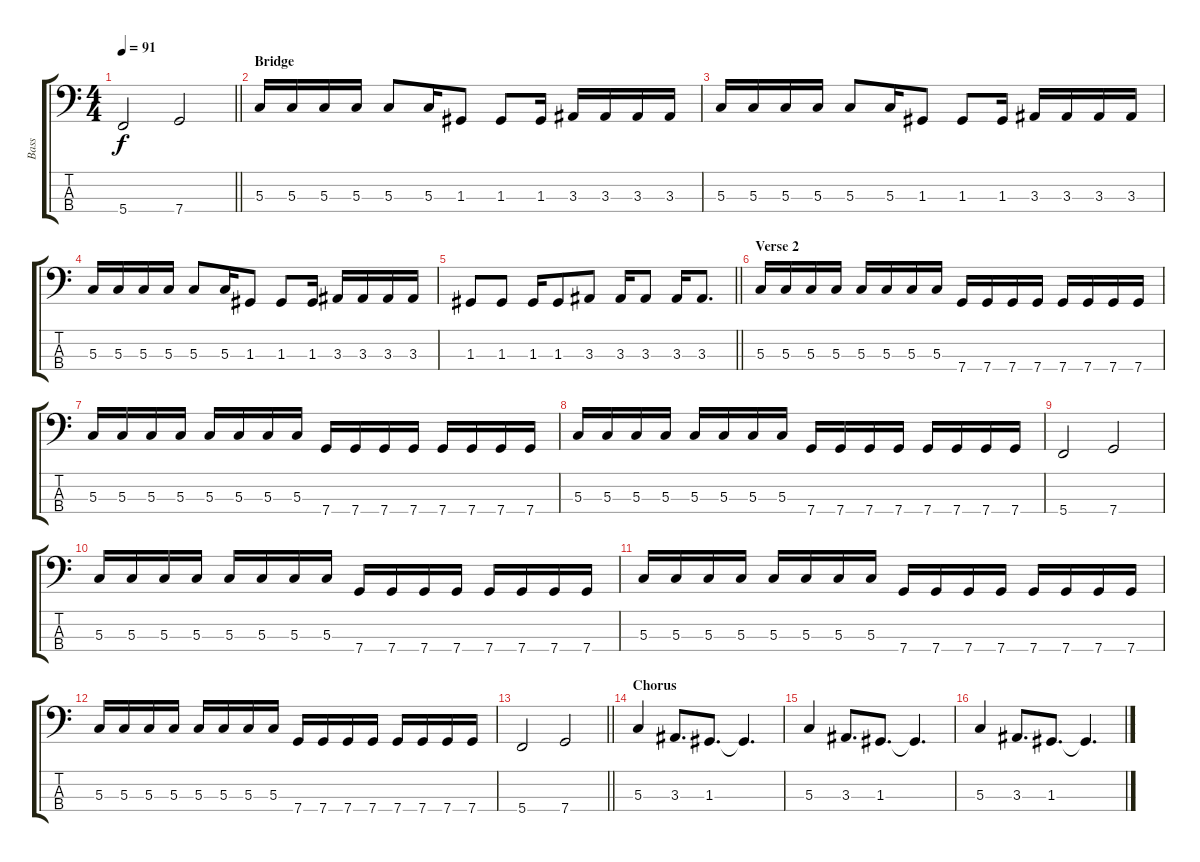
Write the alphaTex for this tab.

\track ("Bass" "Bass") {instrument electricbasspick}
\staff {score tabs}
\tuning (F2 C2 G1 C1) {hide}
\ts (4 4)
\tempo 91
\clef f4
\barLineRight lightlight
\ks c
5.4.2{dy f} 7.4.2 |
\section ("" "Bridge")
5.3.16 5.3.16 5.3.16 5.3.16 5.3.8 5.3.16 1.3.8 1.3.8 1.3.16 3.3.16 3.3.16 3.3.16 3.3.16 |
5.3.16 5.3.16 5.3.16 5.3.16 5.3.8 5.3.16 1.3.8 1.3.8 1.3.16 3.3.16 3.3.16 3.3.16 3.3.16 |
5.3.16 5.3.16 5.3.16 5.3.16 5.3.8 5.3.16 1.3.8 1.3.8 1.3.16 3.3.16 3.3.16 3.3.16 3.3.16 |
\barLineRight lightlight
1.3.8 1.3.8 1.3.16 1.3.8 3.3.8 3.3.16 3.3.8 3.3.16 3.3.8{d} |
\section ("" "Verse 2")
5.3.16 5.3.16 5.3.16 5.3.16 5.3.16 5.3.16 5.3.16 5.3.16 7.4.16 7.4.16 7.4.16 7.4.16 7.4.16 7.4.16 7.4.16 7.4.16 |
5.3.16 5.3.16 5.3.16 5.3.16 5.3.16 5.3.16 5.3.16 5.3.16 7.4.16 7.4.16 7.4.16 7.4.16 7.4.16 7.4.16 7.4.16 7.4.16 |
5.3.16 5.3.16 5.3.16 5.3.16 5.3.16 5.3.16 5.3.16 5.3.16 7.4.16 7.4.16 7.4.16 7.4.16 7.4.16 7.4.16 7.4.16 7.4.16 |
5.4.2 7.4.2 |
5.3.16 5.3.16 5.3.16 5.3.16 5.3.16 5.3.16 5.3.16 5.3.16 7.4.16 7.4.16 7.4.16 7.4.16 7.4.16 7.4.16 7.4.16 7.4.16 |
5.3.16 5.3.16 5.3.16 5.3.16 5.3.16 5.3.16 5.3.16 5.3.16 7.4.16 7.4.16 7.4.16 7.4.16 7.4.16 7.4.16 7.4.16 7.4.16 |
5.3.16 5.3.16 5.3.16 5.3.16 5.3.16 5.3.16 5.3.16 5.3.16 7.4.16 7.4.16 7.4.16 7.4.16 7.4.16 7.4.16 7.4.16 7.4.16 |
\barLineRight lightlight
5.4.2 7.4.2 |
\section ("" "Chorus")
5.3.4 3.3.8{d} 1.3.8{d} 1.3{t}.4{d} |
5.3.4 3.3.8{d} 1.3.8{d} 1.3{t}.4{d} |
5.3.4 3.3.8{d} 1.3.8{d} 1.3{t}.4{d}
